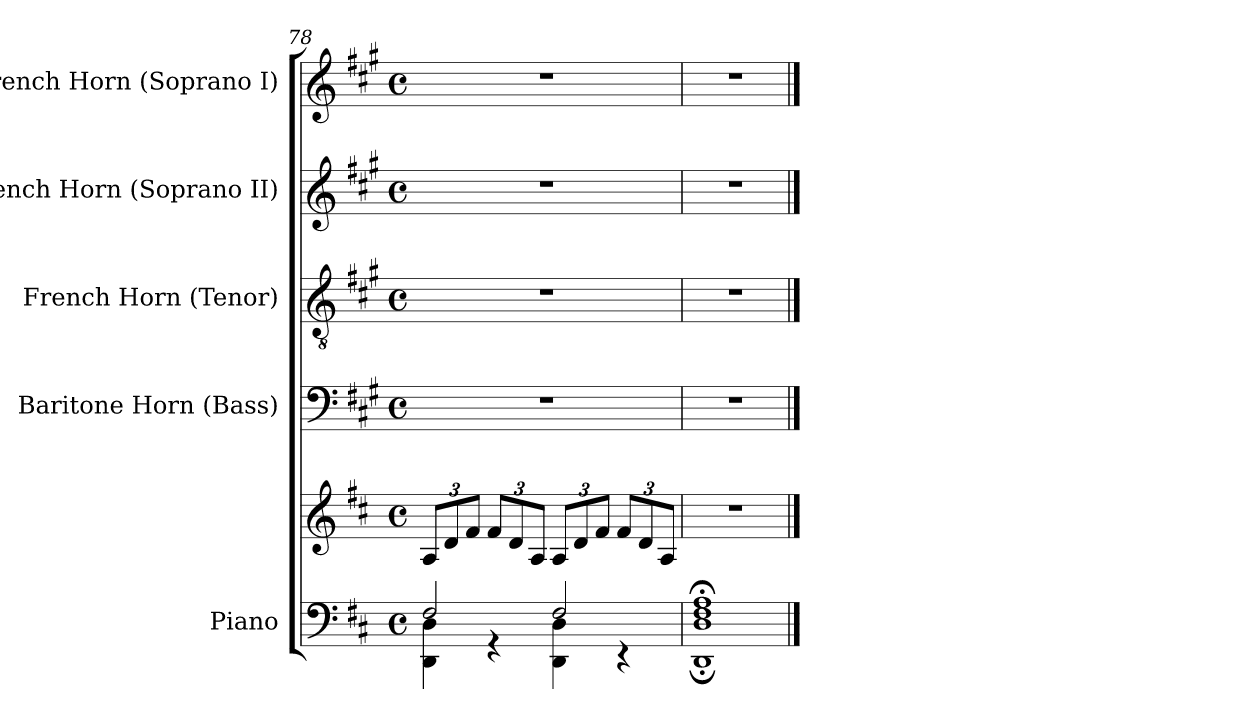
**kern	**kern	**kern	**kern	**kern	**kern
*part5	*part5	*part4	*part3	*part2	*part1
*staff6	*staff5	*staff4	*staff3	*staff2	*staff1
*I"Piano	*	*I"Baritone Horn (Bass)	*I"French Horn (Tenor)	*I"French Horn (Soprano II)	*I"French Horn (Soprano I)
*I'Pno.	*	*I'Bar. Hn. (B)	*I'Fr. Hn. (T)	*I'Fr. Hn. (Sop. II)	*I'Fr. Hn. (Sop. I)
*clefF4	*clefG2	*clefF4	*clefGv2	*clefG2	*clefG2
*	*	*ITrd4c7	*ITrd4c7	*ITrd4c7	*ITrd4c7
*k[f#c#]	*k[f#c#]	*k[f#c#]	*k[f#c#]	*k[f#c#]	*k[f#c#]
*M4/4	*M4/4	*M4/4	*M4/4	*M4/4	*M4/4
*met(c)	*met(c)	*met(c)	*met(c)	*met(c)	*met(c)
=78	=78	=78	=78	=78	=78
*^	*	*	*	*	*
*	*	*Xbrackettup	*	*	*	*
2F#/	4DD\ 4D\	12A/L	1r	1r	1r	1r
.	.	12d/	.	.	.	.
.	.	12f#/J	.	.	.	.
.	4r	12f#/L	.	.	.	.
.	.	12d/	.	.	.	.
.	.	12A/J	.	.	.	.
2F#/	4DD\ 4D\	12A/L	.	.	.	.
.	.	12d/	.	.	.	.
.	.	12f#/J	.	.	.	.
.	4r	12f#/L	.	.	.	.
.	.	12d/	.	.	.	.
.	.	12A/J	.	.	.	.
=79	=79	=79	=79	=79	=79	=79
1D;< 1F#;< 1A;<	1DD;	1r	1r	1r	1r	1r
*v	*v	*	*	*	*	*
==	==	==	==	==	==
*-	*-	*-	*-	*-	*-
